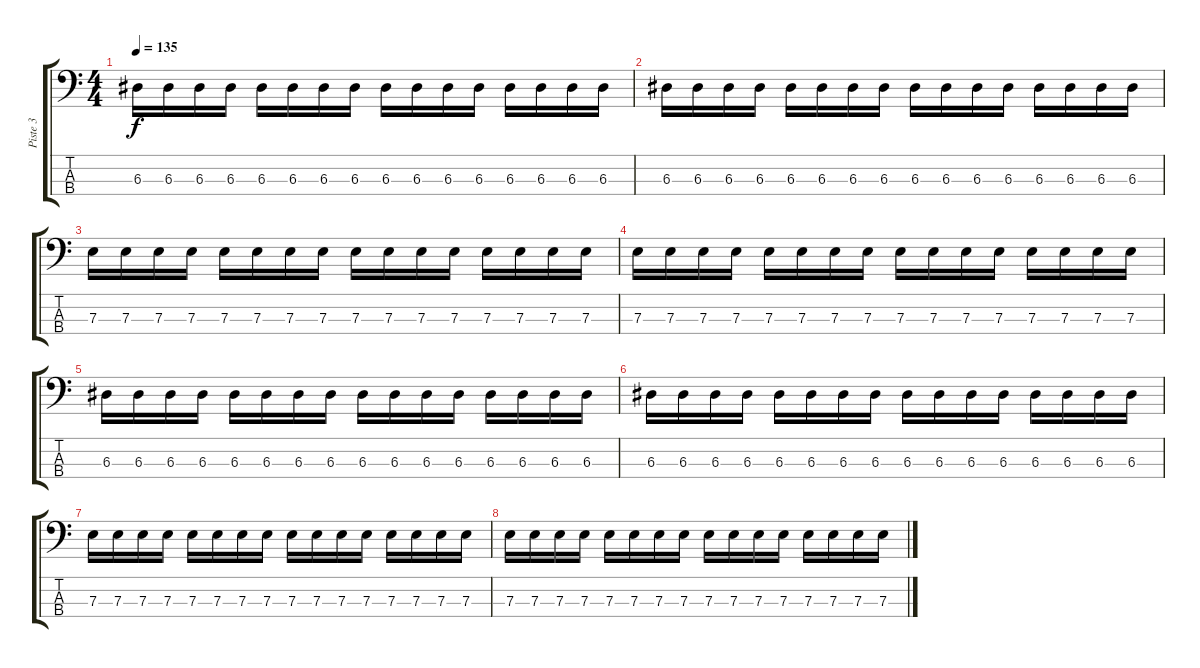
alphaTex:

\track ("Piste 3" "Piste 3") {instrument electricbassfinger}
\staff {score tabs}
\tuning (G2 D2 A1 E1) {hide}
\ts (4 4)
\tempo 135
\clef f4
\ks c
6.3.16{dy f} 6.3.16 6.3.16 6.3.16 6.3.16 6.3.16 6.3.16 6.3.16 6.3.16 6.3.16 6.3.16 6.3.16 6.3.16 6.3.16 6.3.16 6.3.16 |
6.3.16 6.3.16 6.3.16 6.3.16 6.3.16 6.3.16 6.3.16 6.3.16 6.3.16 6.3.16 6.3.16 6.3.16 6.3.16 6.3.16 6.3.16 6.3.16 |
7.3.16 7.3.16 7.3.16 7.3.16 7.3.16 7.3.16 7.3.16 7.3.16 7.3.16 7.3.16 7.3.16 7.3.16 7.3.16 7.3.16 7.3.16 7.3.16 |
7.3.16 7.3.16 7.3.16 7.3.16 7.3.16 7.3.16 7.3.16 7.3.16 7.3.16 7.3.16 7.3.16 7.3.16 7.3.16 7.3.16 7.3.16 7.3.16 |
6.3.16 6.3.16 6.3.16 6.3.16 6.3.16 6.3.16 6.3.16 6.3.16 6.3.16 6.3.16 6.3.16 6.3.16 6.3.16 6.3.16 6.3.16 6.3.16 |
6.3.16 6.3.16 6.3.16 6.3.16 6.3.16 6.3.16 6.3.16 6.3.16 6.3.16 6.3.16 6.3.16 6.3.16 6.3.16 6.3.16 6.3.16 6.3.16 |
7.3.16 7.3.16 7.3.16 7.3.16 7.3.16 7.3.16 7.3.16 7.3.16 7.3.16 7.3.16 7.3.16 7.3.16 7.3.16 7.3.16 7.3.16 7.3.16 |
7.3.16 7.3.16 7.3.16 7.3.16 7.3.16 7.3.16 7.3.16 7.3.16 7.3.16 7.3.16 7.3.16 7.3.16 7.3.16 7.3.16 7.3.16 7.3.16
